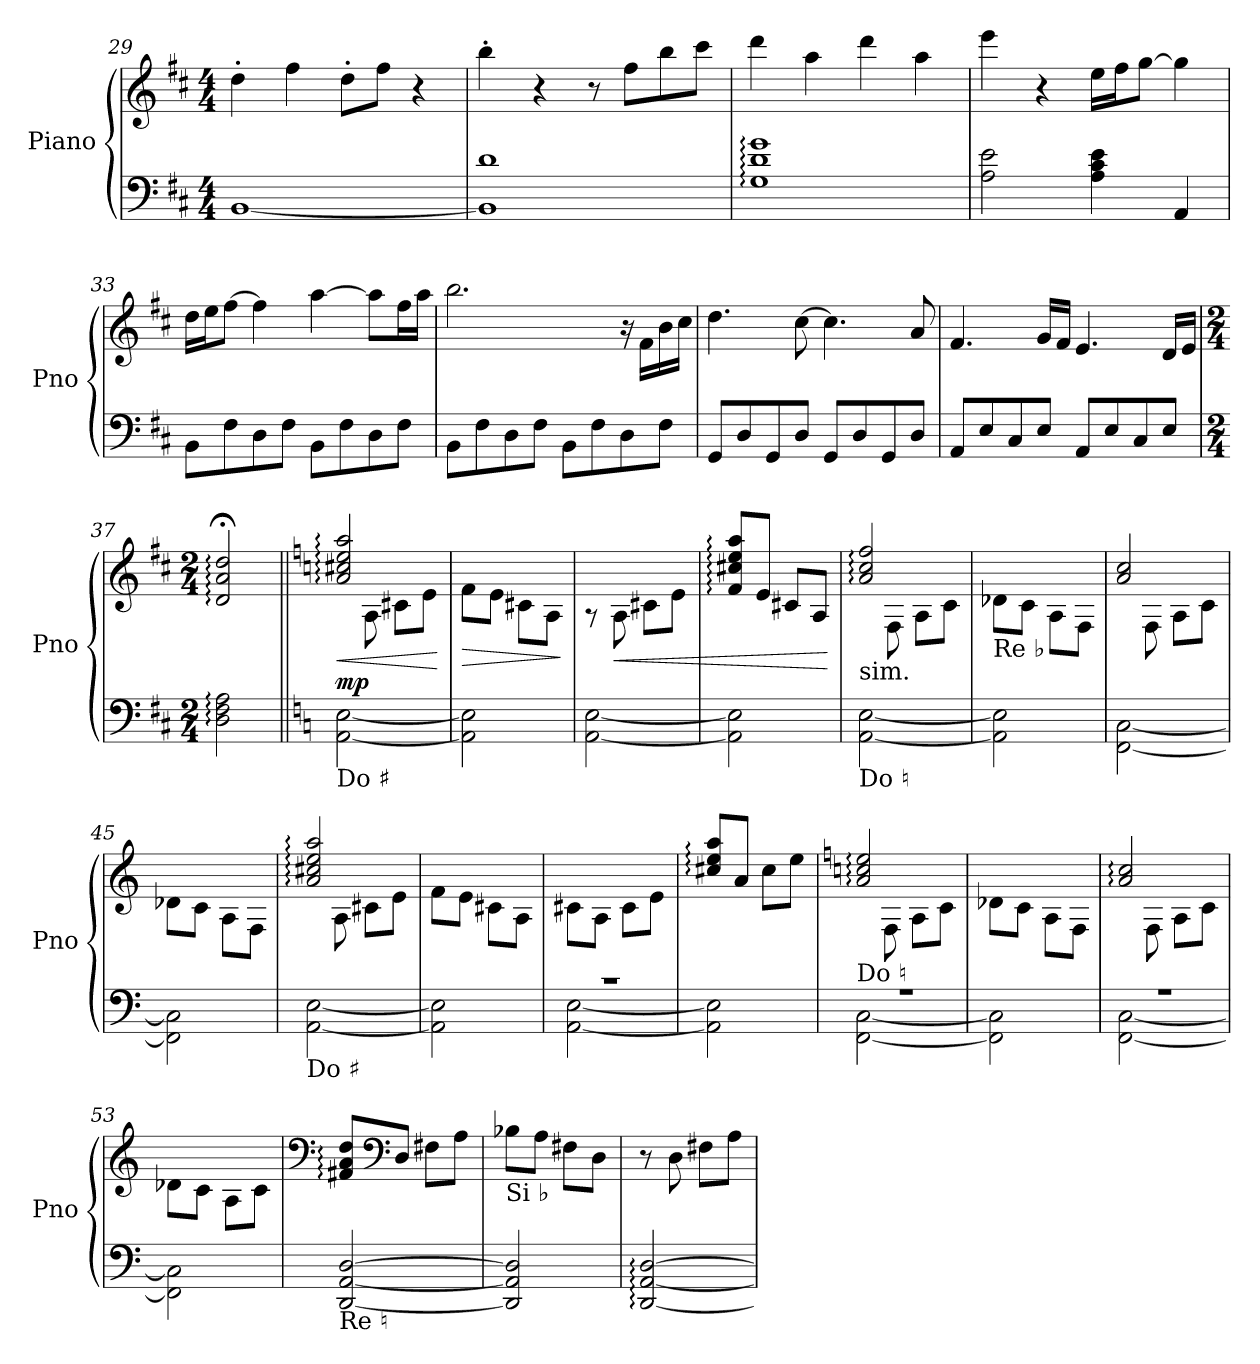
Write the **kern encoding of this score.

**kern	**kern	**dynam
*part1	*part1	*part1
*staff2	*staff1	*staff1/2
*I"Piano	*	*
*I'Pno	*	*
*clefF4	*clefG2	*
*k[f#c#]	*k[f#c#]	*
*D:	*D:	*
*M4/4	*M4/4	*
=29	=29	=29
[1BB	4dd'\	.
.	4ff#\	.
.	8dd'\L	.
.	8ff#\J	.
.	4r	.
=30	=30	=30
1BB] 1d	4bb'\	.
.	4r	.
.	8r	.
.	8ff#\L	.
.	8bb\	.
.	8ccc#\J	.
=31	=31	=31
1G: 1d: 1g:	4ddd\	.
.	4aa\	.
.	4ddd\	.
.	4aa\	.
=32	=32	=32
2A\ 2e\	4eee\	.
.	4r	.
4A\ 4c#\ 4e\	16ee\LL	.
.	16ff#\J	.
.	[8gg\J	.
4AA/	4gg\]	.
=33	=33	=33
8BB\L	16dd\LL	.
.	16ee\J	.
8F#\	[8ff#\J	.
8D\	4ff#\]	.
8F#\J	.	.
8BB\L	[4aa\	.
8F#\	.	.
8D\	8aa\L]	.
8F#\J	16ff#\L	.
.	16aa\JJ	.
!!LO:LB:g=z
=34	=34	=34
8BB\L	2.bb\	.
8F#\	.	.
8D\	.	.
8F#\J	.	.
8BB\L	.	.
8F#\	.	.
8D\	16r	.
.	16f#\LL	.
8F#\J	16b\	.
.	16cc#\JJ	.
=35	=35	=35
8GG/L	4.dd\	.
8D/	.	.
8GG/	.	.
8D/J	[8cc#\	.
8GG/L	4.cc#\]	.
8D/	.	.
8GG/	.	.
8D/J	8a/	.
=36	=36	=36
8AA/L	4.f#/	.
8E/	.	.
8C#/	.	.
8E/J	16g/LL	.
.	16f#/JJ	.
8AA/L	4.e/	.
8E/	.	.
8C#/	.	.
8E/J	16d/LL	.
.	16e/JJ	.
=37	=37	=37
*M2/4	*M2/4	*
2D\: 2F#\: 2A\:	2d/;<: 2a/;<: 2dd/;<:	.
=38||	=38||	=38||
*k[]	*k[]	*
*C:	*C:	*
*^	*	*
!	!	!LO:TX:a:t=Many Meetingss (Rivendell)	!
!	!	!LO:TX:a:t=Adagio	!
!LO:TX:b:t=Do ♯	!	!	!
!	!	!	!LO:HP:b
*	*	*^	*
!	!	!	!	!LO:DY:n=1:a=2
2ryy	[2AA\ [2E\	2a/: 2cc#X/: 2ee/: 2aa/:	8ryy	< mp
.	.	.	8A\	.
.	.	.	8c#X\L	.
.	.	.	8e\J	.
*v	*v	*	*	*
*	*v	*v	*
.	.	[
!!LO:LB:g=z
=39	=39	=39
*^	*	*
!	!	!	!LO:HP:b
*	*	*^	*
2ryy	2AA\] 2E\]	2ryy	8f\L	>
.	.	.	8e\J	.
.	.	.	8c#X\L	.
.	.	.	8A\J	.
*v	*v	*	*	*
*	*v	*v	*
.	.	]
=40	=40	=40
*^	*^	*
2ryy	[2AA\ [2E\	2ryy	8r	.
!	!	!	!	!LO:HP:b
.	.	.	8A\	<
.	.	.	8c#X\L	.
.	.	.	8e\J	.
=41	=41	=41	=41	=41
*	*	*v	*v	*
2ryy	2AA\] 2E\]	8f/: 8cc#X/: 8ee/: 8aa/:L	.
.	.	8e/J	.
.	.	8c#X/L	.
.	.	8A/J	.
*v	*v	*	*
.	.	[
=42	=42	=42
*^	*^	*
!	!	!LO:TX:b:t=sim.	!	!
!LO:TX:b:t=Do ♮	!	!	!	!
2ryy	[2AA\ [2E\	2a/: 2cc/: 2ff/:	8ryy	.
.	.	.	8F\	.
.	.	.	8A\L	.
.	.	.	8c\J	.
=43	=43	=43	=43	=43
!	!	!LO:TX:b:t=Re ♭	!	!
2ryy	2AA\] 2E\]	2ryy	8d-X\L	.
.	.	.	8c\J	.
.	.	.	8A\L	.
.	.	.	8F\J	.
=44	=44	=44	=44	=44
2ryy	[2FF\ [2C\	2a/ 2cc/	8ryy	.
.	.	.	8F\	.
.	.	.	8A\L	.
.	.	.	8c\J	.
=45	=45	=45	=45	=45
2ryy	2FF\] 2C\]	2ryy	8d-X\L	.
.	.	.	8c\J	.
.	.	.	8A\L	.
.	.	.	8F\J	.
=46	=46	=46	=46	=46
!LO:TX:b:t=Do ♯	!	!	!	!
2ryy	[2AA\ [2E\	2a/: 2cc#X/: 2ee/: 2aa/:	8ryy	.
.	.	.	8A\	.
.	.	.	8c#X\L	.
.	.	.	8e\J	.
!!LO:PB:g=z	!!
=47	=47	=47	=47	=47
2ryy	2AA\] 2E\]	2ryy	8f\L	.
.	.	.	8e\J	.
.	.	.	8c#X\L	.
.	.	.	8A\J	.
=48	=48	=48	=48	=48
2r	[2AA\ [2E\	2ryy	8c#X\L	.
.	.	.	8A\J	.
.	.	.	8c#\L	.
.	.	.	8e\J	.
*	*	*v	*v	*
=49	=49	=49	=49
2ryy	2AA\] 2E\]	8cc#X/: 8ee/: 8aa/:L	.
.	.	8a/J	.
.	.	8cc#\L	.
.	.	8ee\J	.
=50	=50	=50	=50
*k[]	*	*	*
*C:	*	*	*
*	*	*^	*
!	!	!LO:TX:b:t=Do ♮	!	!
2r	[2FF\ [2C\	2a/: 2cc/: 2ee/:	8ryy	.
.	.	.	8F\	.
.	.	.	8A\L	.
.	.	.	8c\J	.
=51	=51	=51	=51	=51
2ryy	2FF\] 2C\]	2ryy	8d-X\L	.
.	.	.	8c\J	.
.	.	.	8A\L	.
.	.	.	8F\J	.
=52	=52	=52	=52	=52
2r	[2FF\ [2C\	2a/: 2cc/:	8ryy	.
.	.	.	8F\	.
.	.	.	8A\L	.
.	.	.	8c\J	.
=53	=53	=53	=53	=53
2ryy	2FF\] 2C\]	2ryy	8d-X\L	.
.	.	.	8c\J	.
.	.	.	8A\L	.
.	.	.	8c\J	.
*v	*v	*	*	*
=54	=54	=54	=54
!	!LO:TX:b:t=Fa ♯	!	!
!LO:TX:b:t=Re ♮	!	!	!
*	*v	*v	*
[2DD/ [2AA/ [2D/	8f#X/: 8a/: 8dd/:L	.
*	*clefF4	*
.	8D/J	.
.	8F#X\L	.
.	8A\J	.
!!LO:LB:g=z
=55	=55	=55
!	!LO:TX:b:t=Si ♭	!
2DD/] 2AA/] 2D/]	8B-X\L	.
.	8A\J	.
.	8F#X\L	.
.	8D\J	.
=56	=56	=56
[2DD/: [2AA/: [2D/:	8r	.
.	8D\	.
.	8F#X\L	.
.	8A\J	.
=	=	=
*-	*-	*-
